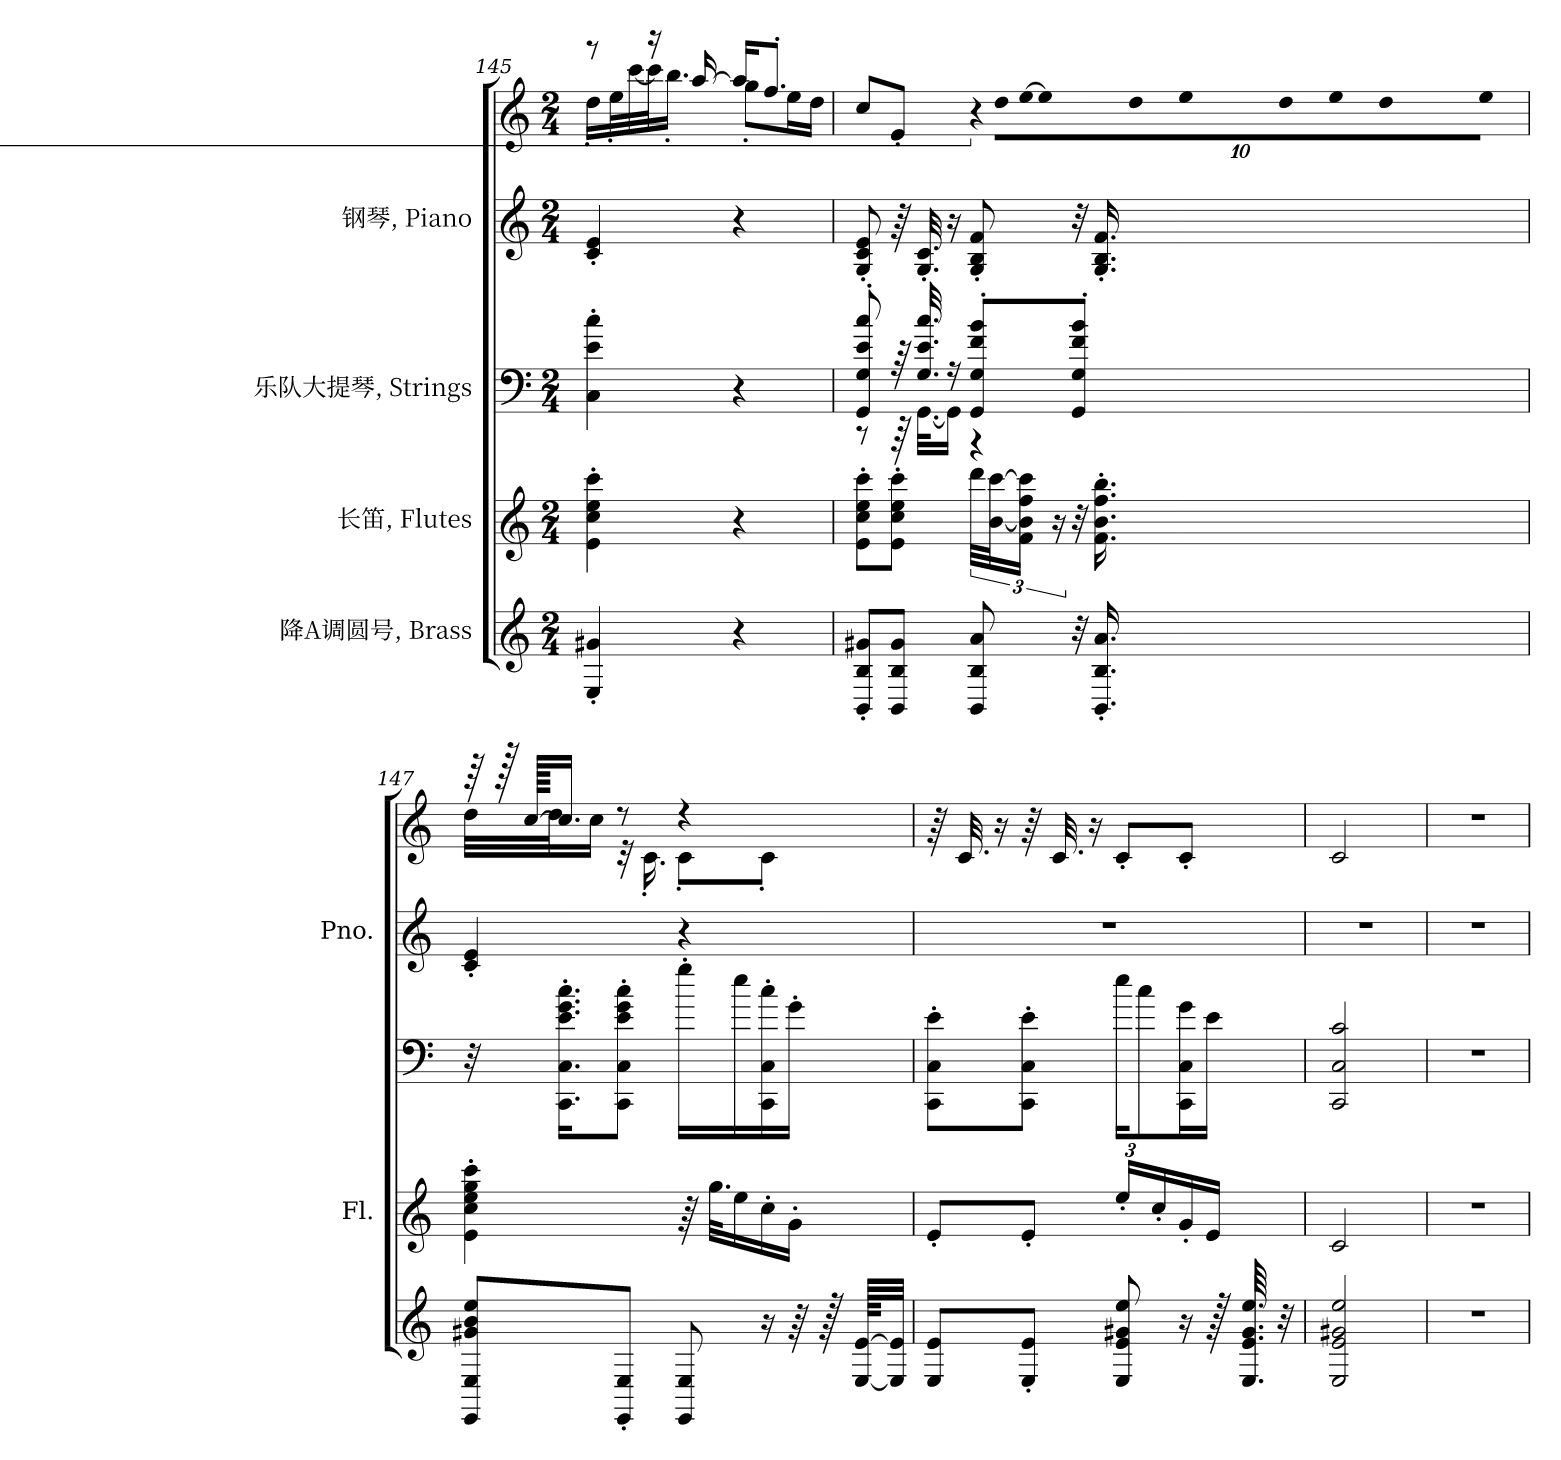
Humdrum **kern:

**kern	**kern	**kern	**kern	**kern
*part4	*part3	*part2	*part1	*part1
*staff5	*staff4	*staff3	*staff2	*staff1
*I"降A调圆号, Brass	*I"长笛, Flutes	*I"乐队大提琴, Strings	*I"钢琴, Piano	*
*	*I'Fl.	*	*I'Pno.	*
*clefG2	*clefG2	*clefF4	*clefG2	*clefG2
*ITrd2c4	*	*	*	*
*k[b-e-a-d-]	*k[]	*k[]	*k[]	*k[]
*M2/4	*M2/4	*M2/4	*M2/4	*M2/4
=145	=145	=145	=145	=145
*	*	*	*	*^
4C/' 4en/'	4e\' 4cc\' 4ee\' 4ccc\'	4C\' 4e\' 4cc\'	4c/' 4e/'	8r	16dd'\LL
.	.	.	.	.	32ee'\L
.	.	.	.	.	[32ccc\
.	.	.	.	16r	32ccc\J]
.	.	.	.	.	16.bb'\JJ
.	.	.	.	[16aa/	.
4r	4r	4r	4r	16aa/KL]	8gg'\L
.	.	.	.	8.ff'/J	.
.	.	.	.	.	16ee\L
.	.	.	.	.	16dd\JJ
*	*	*	*	*v	*v
!!LO:PB:g=z
=146	=146	=146	=146	=146
*	*	*^	*	*
8GG/' 8G/' 8en/'L	8e\' 8cc\' 8ee\' 8ccc\'L	8GG/' 8G/' 8e/' 8cc/'	8r	8G/' 8c/' 8e/'	8cc/L
8GG/ 8G/ 8e/J	8e\' 8cc\' 8ee\' 8ccc\'J	64r	64r	64r	8e'/J
.	.	32.G/ 32.e/ 32.cc/	[32.GG\KLL	32.G/' 32.c/'	.
.	.	16r	16GG\JJ]	16r	.
!	!	!	!	!	!LO:N:vis=32
8GG/ 8G/ 8f/	48ddd\LLL	8GG/' 8G/' 8f/' 8b/'L	4r	8G/' 8B/' 8f/'	1920%53r
.	[48b\ [48ccc\J	.	.	.	.
!	!	!	!	!	!LO:N:vis=64
.	.	.	.	.	640%9dd\LLLL
!	!	!	!	!	!LO:N:vis=64
.	24f\ 24b\] 24ff\ 24ccc\]JJ	.	.	.	[640%9ee\J
!	!	!	!	!	!LO:N:vis=32
.	.	.	.	.	1920%53ee\]
!	!	!	!	!	!LO:N:vis=32
.	24r	.	.	.	1920%53dd\
!	!	!	!	!	!LO:N:vis=32
.	.	.	.	.	1920%53ee\
32r	32r	8GG/' 8G/' 8f/' 8b/'J	.	32r	.
.	.	.	.	.	1920ryy
!	!	!	!	!	!LO:N:vis=32
.	.	.	.	.	1920%53dd\
16.GG/' 16.G/' 16.f/'	16.f\' 16.b\' 16.ff\' 16.bb\'	.	.	16.G/' 16.B/' 16.f/'	.
!	!	!	!	!	!LO:N:vis=32
.	.	.	.	.	1920%53ee\
!	!	!	!	!	!LO:N:vis=32
.	.	.	.	.	1920%53dd\
.	.	.	.	.	1920ryy
!	!	!	!	!	!LO:N:vis=32
.	.	.	.	.	1920%53ee\JJJ
*	*	*v	*v	*	*
=147	=147	=147	=147	=147
*	*	*	*	*^
8CC/ 8C/ 8en/ 8g/ 8cc/L	4e\' 4cc\' 4ee\' 4gg\' 4ccc\'	32r	4c/' 4e/'	64r	32dd\LLL
.	.	.	.	128r	.
.	.	.	.	[128cc/KKKLL	.
.	.	16.CC\' 16.C\' 16.e\' 16.g\' 16.cc\'KL	.	16.cc/JJ]	32dd\J
.	.	.	.	.	16cc\JJ
8CC/' 8C/'J	.	8CC\' 8C\' 8e\' 8g\' 8cc\'J	.	8r	32r
.	.	.	.	.	16.c'\
8CC/ 8C/	64r	16gg'\LL	4r	4r	8c'\L
.	32.gg\KLL	.	.	.	.
.	16ee\	16ee\	.	.	.
16r	16cc'\	16CC\' 16C\' 16cc\'	.	.	8c'\J
64r	16g'\JJ	16g'\JJ	.	.	.
128r	.	.	.	.	.
[128C/ [128c/KKLLL	.	.	.	.	.
32C/] 32c/]JJJ	.	.	.	.	.
*	*	*	*	*v	*v
!!LO:LB:g=z
=148	=148	=148	=148	=148
8C/ 8c/L	8e'/L	8CC\' 8C\' 8e\'L	2r	64r
.	.	.	.	32.c/
.	.	.	.	16r
8C/' 8c/'J	8e'/J	8CC\' 8C\' 8e\'J	.	64r
.	.	.	.	32.c/
.	.	.	.	16r
*	*	*Xbrackettup	*	*
8C/ 8c/ 8en/ 8cc/	16ee'/LL	24ee\KL	.	8c'/L
.	.	12cc\	.	.
.	16cc'/	.	.	.
16r	16g'/	16CC\ 16C\ 16g\L	.	8c'/J
128r	16e/JJ	16e\JJ	.	.
64.C/ 64.c/ 64.e/ 64.cc/	.	.	.	.
32r	.	.	.	.
=149	=149	=149	=149	=149
2C/ 2c/ 2en/ 2cc/	2c/	2CC/ 2C/ 2c/	2r	2c/
=150	=150	=150	=150	=150
2r	2r	2r	2r	2r
=	=	=	=	=
*-	*-	*-	*-	*-
